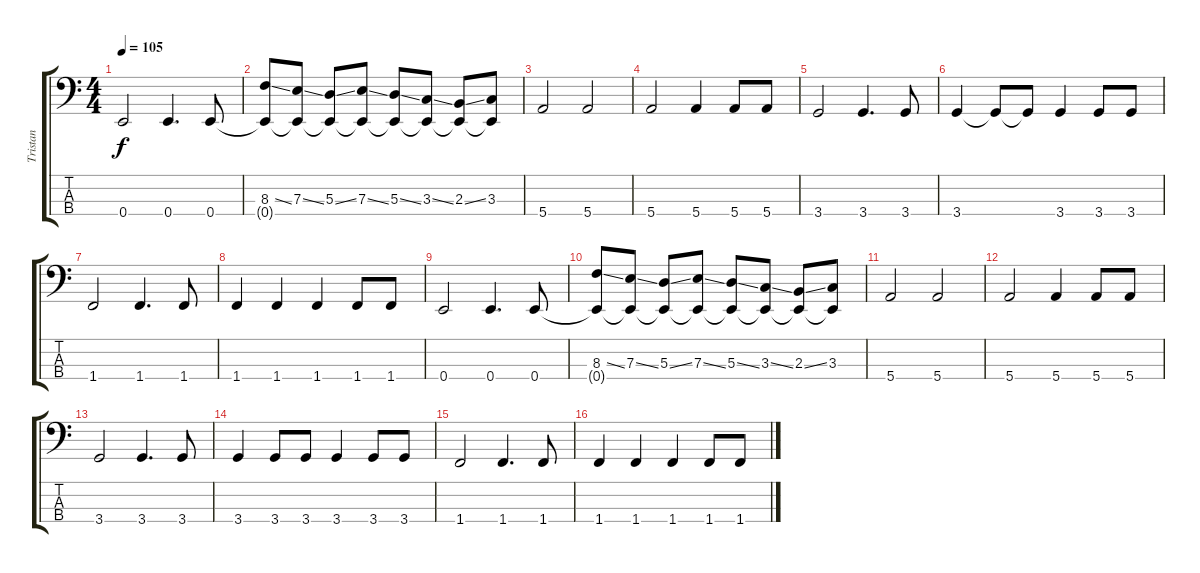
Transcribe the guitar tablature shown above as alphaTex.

\track ("Tristan" "Tristan") {instrument electricbassfinger}
\staff {score tabs}
\tuning (G2 D2 A1 E1) {hide}
\ts (4 4)
\tempo 105
\clef f4
\ks c
0.4.2{dy f} 0.4.4{d} 0.4.8 |
(8.3{ss} 0.4{t}).8 (7.3{ss} 0.4{t}).8 (5.3{ss} 0.4{t}).8 (7.3{ss} 0.4{t}).8 (5.3{ss} 0.4{t}).8 (3.3{ss} 0.4{t}).8 (2.3{ss} 0.4{t}).8 (3.3 0.4{t}).8 |
5.4.2 5.4.2 |
5.4.2 5.4.4 5.4.8 5.4.8 |
3.4.2 3.4.4{d} 3.4.8 |
3.4.4 3.4{t}.8 3.4{t}.8 3.4.4 3.4.8 3.4.8 |
1.4.2 1.4.4{d} 1.4.8 |
1.4.4 1.4.4 1.4.4 1.4.8 1.4.8 |
0.4.2 0.4.4{d} 0.4.8 |
(8.3{ss} 0.4{t}).8 (7.3{ss} 0.4{t}).8 (5.3{ss} 0.4{t}).8 (7.3{ss} 0.4{t}).8 (5.3{ss} 0.4{t}).8 (3.3{ss} 0.4{t}).8 (2.3{ss} 0.4{t}).8 (3.3 0.4{t}).8 |
5.4.2 5.4.2 |
5.4.2 5.4.4 5.4.8 5.4.8 |
3.4.2 3.4.4{d} 3.4.8 |
3.4.4 3.4.8 3.4.8 3.4.4 3.4.8 3.4.8 |
1.4.2 1.4.4{d} 1.4.8 |
1.4.4 1.4.4 1.4.4 1.4.8 1.4.8
